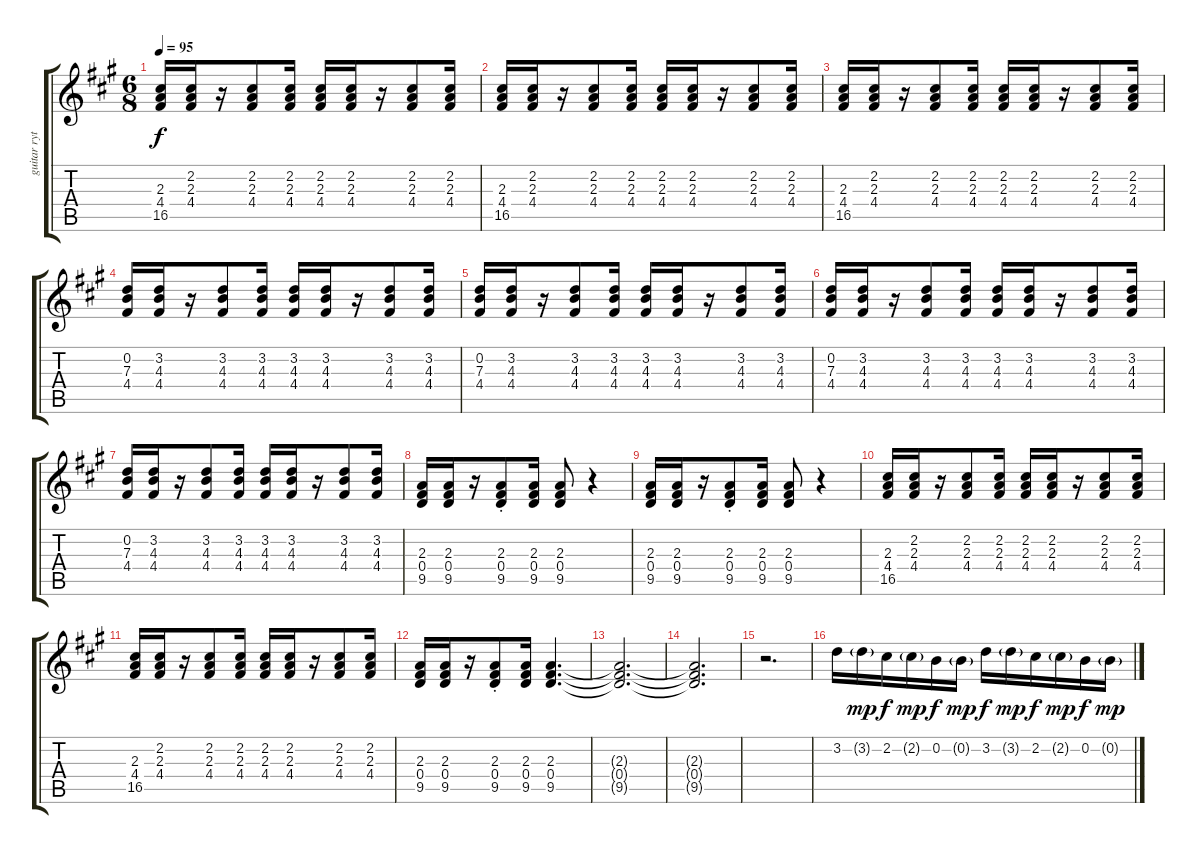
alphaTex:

\track ("guitar rythmique" "guitar ryt") {instrument overdrivenguitar}
\staff {score tabs}
\tuning (E4 B3 G3 D3 A2 E2) {hide}
\ts (6 8)
\tempo 95
\clef g2
\ks a
(2.3 4.4 16.5).16{dy f} (2.2 2.3 4.4).16 r.16 (2.2 2.3 4.4).8 (2.2 2.3 4.4).16 (2.2 2.3 4.4).16 (2.2 2.3 4.4).16 r.16 (2.2 2.3 4.4).8 (2.2 2.3 4.4).16 |
(2.3 4.4 16.5).16 (2.2 2.3 4.4).16 r.16 (2.2 2.3 4.4).8 (2.2 2.3 4.4).16 (2.2 2.3 4.4).16 (2.2 2.3 4.4).16 r.16 (2.2 2.3 4.4).8 (2.2 2.3 4.4).16 |
(2.3 4.4 16.5).16 (2.2 2.3 4.4).16 r.16 (2.2 2.3 4.4).8 (2.2 2.3 4.4).16 (2.2 2.3 4.4).16 (2.2 2.3 4.4).16 r.16 (2.2 2.3 4.4).8 (2.2 2.3 4.4).16 |
(0.2 7.3 4.4).16 (3.2 4.3 4.4).16 r.16 (3.2 4.3 4.4).8 (3.2 4.3 4.4).16 (3.2 4.3 4.4).16 (3.2 4.3 4.4).16 r.16 (3.2 4.3 4.4).8 (3.2 4.3 4.4).16 |
(0.2 7.3 4.4).16 (3.2 4.3 4.4).16 r.16 (3.2 4.3 4.4).8 (3.2 4.3 4.4).16 (3.2 4.3 4.4).16 (3.2 4.3 4.4).16 r.16 (3.2 4.3 4.4).8 (3.2 4.3 4.4).16 |
(0.2 7.3 4.4).16 (3.2 4.3 4.4).16 r.16 (3.2 4.3 4.4).8 (3.2 4.3 4.4).16 (3.2 4.3 4.4).16 (3.2 4.3 4.4).16 r.16 (3.2 4.3 4.4).8 (3.2 4.3 4.4).16 |
(0.2 7.3 4.4).16 (3.2 4.3 4.4).16 r.16 (3.2 4.3 4.4).8 (3.2 4.3 4.4).16 (3.2 4.3 4.4).16 (3.2 4.3 4.4).16 r.16 (3.2 4.3 4.4).8 (3.2 4.3 4.4).16 |
(2.3 0.4 9.5).16 (2.3 0.4 9.5).16 r.16 (2.3{st} 0.4{st} 9.5{st}).8 (2.3 0.4 9.5).16 (2.3 0.4 9.5).8 r.4 |
(2.3 0.4 9.5).16 (2.3 0.4 9.5).16 r.16 (2.3{st} 0.4{st} 9.5{st}).8 (2.3 0.4 9.5).16 (2.3 0.4 9.5).8 r.4 |
(2.3 4.4 16.5).16 (2.2 2.3 4.4).16 r.16 (2.2 2.3 4.4).8 (2.2 2.3 4.4).16 (2.2 2.3 4.4).16 (2.2 2.3 4.4).16 r.16 (2.2 2.3 4.4).8 (2.2 2.3 4.4).16 |
(2.3 4.4 16.5).16 (2.2 2.3 4.4).16 r.16 (2.2 2.3 4.4).8 (2.2 2.3 4.4).16 (2.2 2.3 4.4).16 (2.2 2.3 4.4).16 r.16 (2.2 2.3 4.4).8 (2.2 2.3 4.4).16 |
(2.3 0.4 9.5).16 (2.3 0.4 9.5).16 r.16 (2.3{st} 0.4{st} 9.5{st}).8 (2.3 0.4 9.5).16 (2.3 0.4 9.5).4{d volume 0} |
(2.3{t} 0.4{t} 9.5{t}).2{d} |
(2.3{t} 0.4{t} 9.5{t}).2{d} |
r.2{d} |
3.2.16{volume 10 instrument electricguitarmuted} 3.2{g}.16{dy mp} 2.2.16{dy f} 2.2{g}.16{dy mp} 0.2.16{dy f} 0.2{g}.16{dy mp} 3.2.16{dy f} 3.2{g}.16{dy mp} 2.2.16{dy f} 2.2{g}.16{dy mp} 0.2.16{dy f} 0.2{g}.16{dy mp}
